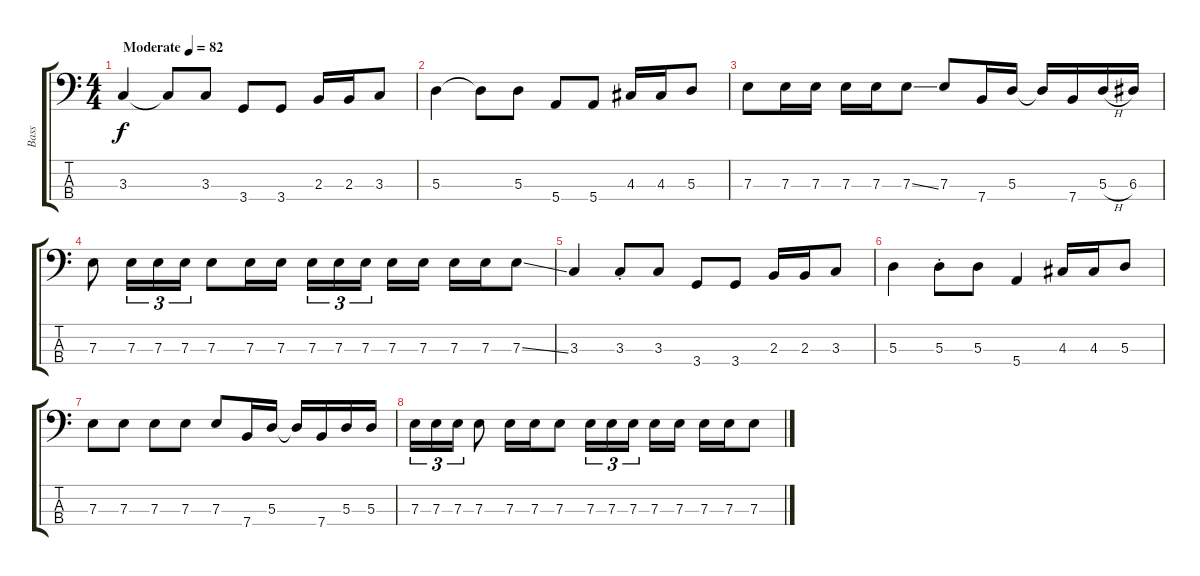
\track ("Bass" "Bass") {instrument electricbassfinger}
\staff {score tabs}
\tuning (G2 D2 A1 E1) {hide}
\ts (4 4)
\tempo (82 "Moderate")
\clef f4
\ks c
3.3.4{dy f instrument electricbassfinger} 3.3{t}.8 3.3.8 3.4.8 3.4.8 2.3.16 2.3.16 3.3.8 |
5.3.4 5.3{t}.8 5.3.8 5.4.8 5.4.8 4.3.16 4.3.16 5.3.8 |
7.3.8 7.3.16 7.3.16 7.3.16 7.3.16 7.3{ss}.8 7.3.8 7.4.16 5.3.16 5.3{t}.16 7.4.16 5.3{h}.16 6.3.16 |
7.3.8 7.3.16{tu (3 2)} 7.3.16{tu (3 2)} 7.3.16{tu (3 2)} 7.3.8 7.3.16 7.3.16 7.3.16{tu (3 2)} 7.3.16{tu (3 2)} 7.3.16{tu (3 2) beam splitsecondary} 7.3.16 7.3.16 7.3.16 7.3.16 7.3{ss}.8 |
3.3.4 3.3{st}.8 3.3.8 3.4.8 3.4.8 2.3.16 2.3.16 3.3.8 |
5.3.4 5.3{st}.8 5.3.8 5.4.4 4.3.16 4.3.16 5.3.8 |
7.3.8 7.3.8 7.3.8 7.3.8 7.3.8 7.4.16 5.3.16 5.3{t}.16 7.4.16 5.3.16 5.3.16 |
7.3.16{tu (3 2)} 7.3.16{tu (3 2)} 7.3.16{tu (3 2)} 7.3.8 7.3.16 7.3.16 7.3.8 7.3.16{tu (3 2)} 7.3.16{tu (3 2)} 7.3.16{tu (3 2) beam splitsecondary} 7.3.16 7.3.16 7.3.16 7.3.16 7.3.8
